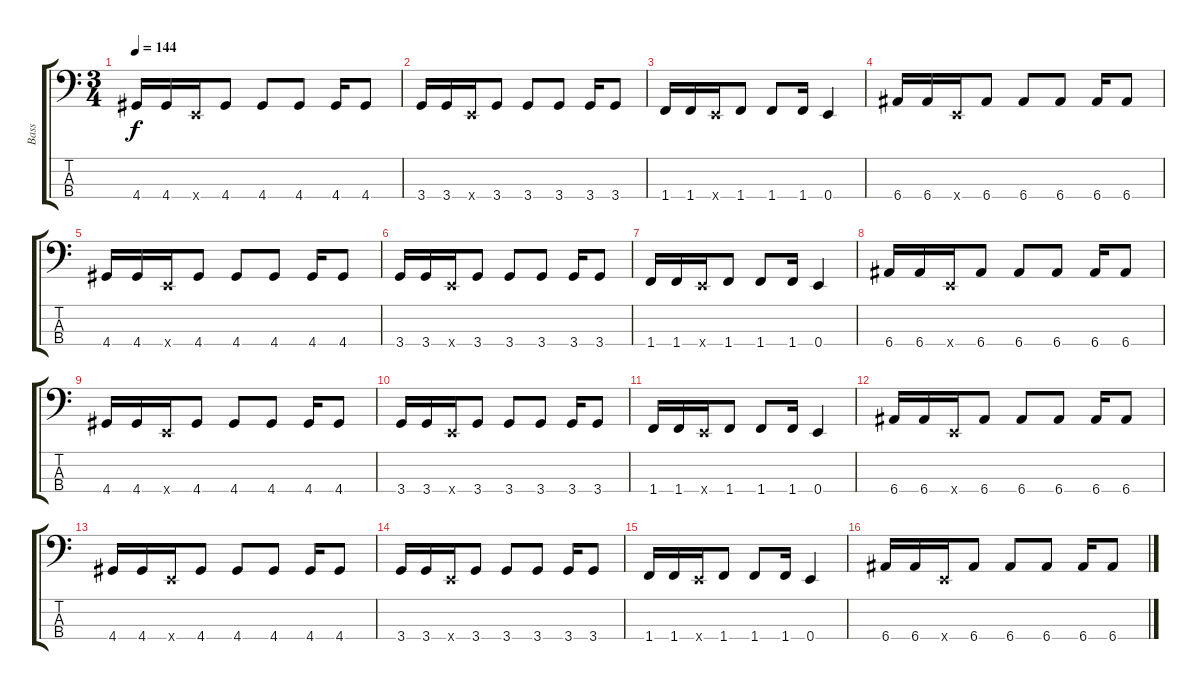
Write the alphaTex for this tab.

\track ("Bass" "Bass") {instrument electricbasspick}
\staff {score tabs}
\tuning (G2 D2 A1 E1) {hide}
\ts (3 4)
\tempo 144
\clef f4
\ks c
4.4.16{dy f} 4.4.16 0.4{x}.16 4.4.8 4.4.8 4.4.8 4.4.16 4.4.8 |
3.4.16 3.4.16 0.4{x}.16 3.4.8 3.4.8 3.4.8 3.4.16 3.4.8 |
1.4.16 1.4.16 0.4{x}.16 1.4.8 1.4.8 1.4.16 0.4.4 |
6.4.16 6.4.16 0.4{x}.16 6.4.8 6.4.8 6.4.8 6.4.16 6.4.8 |
4.4.16 4.4.16 0.4{x}.16 4.4.8 4.4.8 4.4.8 4.4.16 4.4.8 |
3.4.16 3.4.16 0.4{x}.16 3.4.8 3.4.8 3.4.8 3.4.16 3.4.8 |
1.4.16 1.4.16 0.4{x}.16 1.4.8 1.4.8 1.4.16 0.4.4 |
6.4.16 6.4.16 0.4{x}.16 6.4.8 6.4.8 6.4.8 6.4.16 6.4.8 |
4.4.16 4.4.16 0.4{x}.16 4.4.8 4.4.8 4.4.8 4.4.16 4.4.8 |
3.4.16 3.4.16 0.4{x}.16 3.4.8 3.4.8 3.4.8 3.4.16 3.4.8 |
1.4.16 1.4.16 0.4{x}.16 1.4.8 1.4.8 1.4.16 0.4.4 |
6.4.16 6.4.16 0.4{x}.16 6.4.8 6.4.8 6.4.8 6.4.16 6.4.8 |
4.4.16 4.4.16 0.4{x}.16 4.4.8 4.4.8 4.4.8 4.4.16 4.4.8 |
3.4.16 3.4.16 0.4{x}.16 3.4.8 3.4.8 3.4.8 3.4.16 3.4.8 |
1.4.16 1.4.16 0.4{x}.16 1.4.8 1.4.8 1.4.16 0.4.4 |
6.4.16 6.4.16 0.4{x}.16 6.4.8 6.4.8 6.4.8 6.4.16 6.4.8
